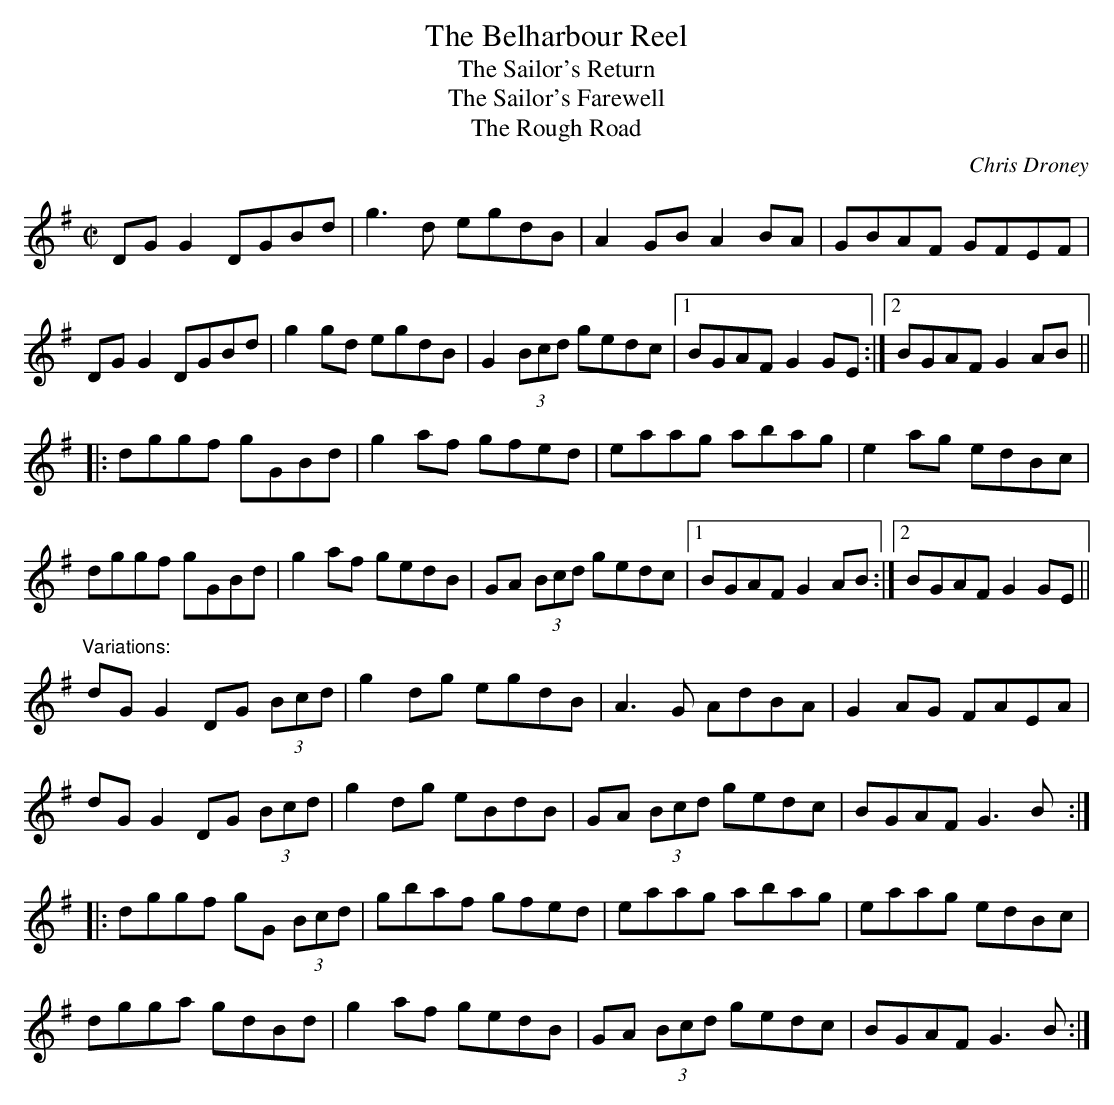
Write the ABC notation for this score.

X:1
T:Belharbour Reel, The
T:Sailor's Return, The
T:Sailor's Farewell, The
T:Rough Road, The
C:Chris Droney
M:C|
K:G
DGG2 DGBd|g3d egdB|A2GB A2BA|GBAF GFEF|
DGG2 DGBd|g2gd egdB|G2 (3Bcd gedc|1 BGAF G2GE:|2 BGAF G2AB||
|:dggf gGBd|g2af gfed|eaag abag|e2ag edBc|
dggf gGBd|g2af gedB|GA (3Bcd gedc|1 BGAF G2AB:|2 BGAF G2GE||
"Variations:"
dGG2 DG (3Bcd|g2dg egdB|A3G AdBA|G2AG FAEA|
dGG2 DG (3Bcd|g2dg eBdB|GA (3Bcd gedc|BGAF G3B:|
|:dggf gG (3Bcd|gbaf gfed|eaag abag|eaag edBc|
dgga gdBd|g2af gedB|GA (3Bcd gedc|BGAF G3B:|
